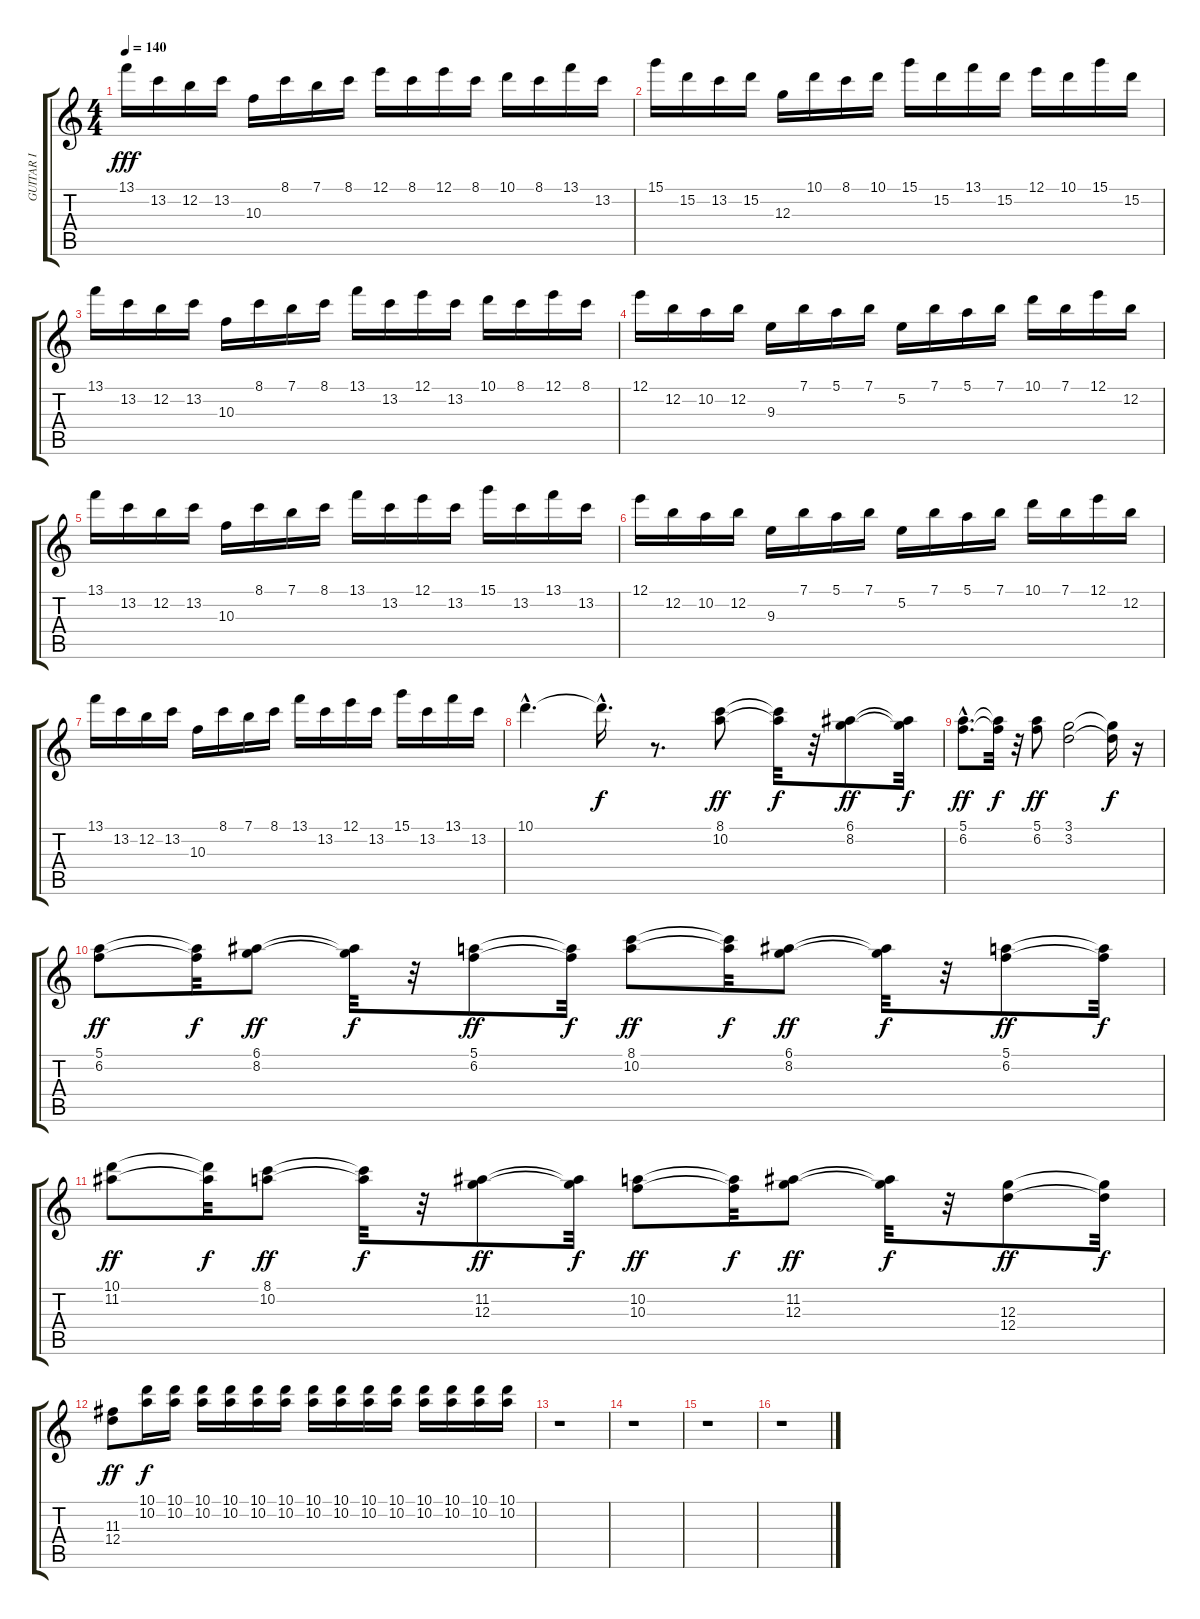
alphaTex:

\track ("GUITAR I" "GUITAR I") {instrument distortionguitar}
\staff {score tabs}
\tuning (E4 B3 G3 D3 A2 E2) {hide}
\ts (4 4)
\tempo 140
\clef g2
\ks c
13.1.16{dy fff} 13.2.16 12.2.16 13.2.16 10.3.16 8.1.16 7.1.16 8.1.16 12.1.16 8.1.16 12.1.16 8.1.16 10.1.16 8.1.16 13.1.16 13.2.16 |
15.1.16 15.2.16 13.2.16 15.2.16 12.3.16 10.1.16 8.1.16 10.1.16 15.1.16 15.2.16 13.1.16 15.2.16 12.1.16 10.1.16 15.1.16 15.2.16 |
13.1.16 13.2.16 12.2.16 13.2.16 10.3.16 8.1.16 7.1.16 8.1.16 13.1.16 13.2.16 12.1.16 13.2.16 10.1.16 8.1.16 12.1.16 8.1.16 |
12.1.16 12.2.16 10.2.16 12.2.16 9.3.16 7.1.16 5.1.16 7.1.16 5.2.16 7.1.16 5.1.16 7.1.16 10.1.16 7.1.16 12.1.16 12.2.16 |
13.1.16 13.2.16 12.2.16 13.2.16 10.3.16 8.1.16 7.1.16 8.1.16 13.1.16 13.2.16 12.1.16 13.2.16 15.1.16 13.2.16 13.1.16 13.2.16 |
12.1.16 12.2.16 10.2.16 12.2.16 9.3.16 7.1.16 5.1.16 7.1.16 5.2.16 7.1.16 5.1.16 7.1.16 10.1.16 7.1.16 12.1.16 12.2.16 |
13.1.16 13.2.16 12.2.16 13.2.16 10.3.16 8.1.16 7.1.16 8.1.16 13.1.16 13.2.16 12.1.16 13.2.16 15.1.16 13.2.16 13.1.16 13.2.16 |
10.1{hac}.4{d} 10.1{hac t}.16{d dy f} r.8{d} (8.1 10.2).8{dy ff instrument electricguitarmuted} (8.1{t} 10.2{t}).32{dy f} r.32 (6.1 8.2).8{dy ff} (6.1{t} 8.2{t}).32{dy f} |
(5.1{hac} 6.2{hac}).8{d dy ff} (5.1{t} 6.2{t}).32{dy f} r.32 (5.1 6.2).8{dy ff} (3.1 3.2).2 (3.1{t} 3.2{t}).16{dy f} r.16 |
(5.1 6.2).8{dy ff} (5.1{t} 6.2{t}).32{dy f} (6.1 8.2).8{dy ff} (6.1{t} 8.2{t}).32{dy f} r.32 (5.1 6.2).8{dy ff} (5.1{t} 6.2{t}).32{dy f} (8.1 10.2).8{dy ff} (8.1{t} 10.2{t}).32{dy f} (6.1 8.2).8{dy ff} (6.1{t} 8.2{t}).32{dy f} r.32 (5.1 6.2).8{dy ff} (5.1{t} 6.2{t}).32{dy f} |
(10.1 11.2).8{dy ff} (10.1{t} 11.2{t}).32{dy f} (8.1 10.2).8{dy ff} (8.1{t} 10.2{t}).32{dy f} r.32 (11.2 12.3).8{dy ff} (11.2{t} 12.3{t}).32{dy f} (10.2 10.3).8{dy ff} (10.2{t} 10.3{t}).32{dy f} (11.2 12.3).8{dy ff} (11.2{t} 12.3{t}).32{dy f} r.32 (12.3 12.4).8{dy ff} (12.3{t} 12.4{t}).32{dy f} |
(11.3 12.4).8{dy ff} (10.1 10.2).16{dy f volume 12 instrument electricguitarclean} (10.1 10.2).16 (10.1 10.2).16 (10.1 10.2).16 (10.1 10.2).16 (10.1 10.2).16 (10.1 10.2).16 (10.1 10.2).16 (10.1 10.2).16 (10.1 10.2).16 (10.1 10.2).16 (10.1 10.2).16 (10.1 10.2).16 (10.1 10.2).16 |
r.1 |
r.1 |
r.1 |
r.1
